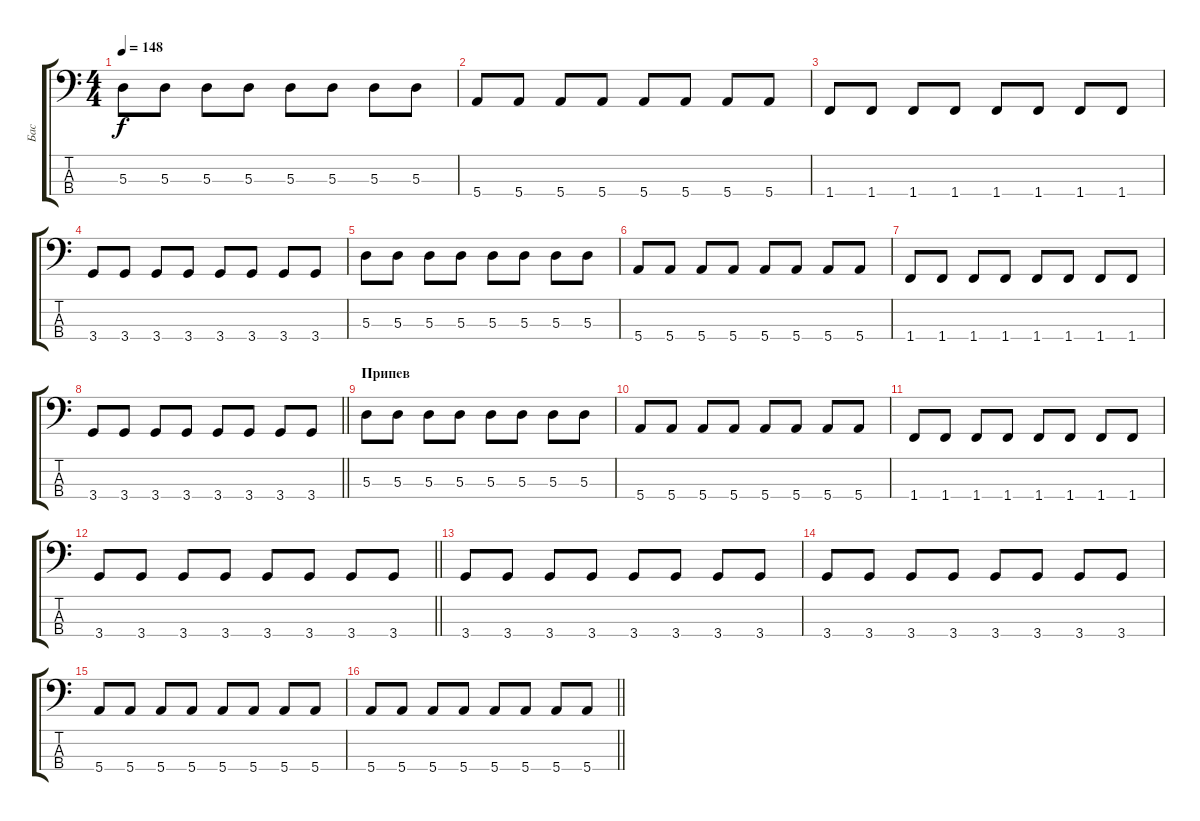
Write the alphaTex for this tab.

\track ("Бас" "Бас") {instrument electricbassfinger}
\staff {score tabs}
\tuning (G2 D2 A1 E1) {hide}
\ts (4 4)
\tempo 148
\clef f4
\ks c
5.3.8{dy f} 5.3.8 5.3.8 5.3.8 5.3.8 5.3.8 5.3.8 5.3.8 |
5.4.8 5.4.8 5.4.8 5.4.8 5.4.8 5.4.8 5.4.8 5.4.8 |
1.4.8 1.4.8 1.4.8 1.4.8 1.4.8 1.4.8 1.4.8 1.4.8 |
3.4.8 3.4.8 3.4.8 3.4.8 3.4.8 3.4.8 3.4.8 3.4.8 |
5.3.8 5.3.8 5.3.8 5.3.8 5.3.8 5.3.8 5.3.8 5.3.8 |
5.4.8 5.4.8 5.4.8 5.4.8 5.4.8 5.4.8 5.4.8 5.4.8 |
1.4.8 1.4.8 1.4.8 1.4.8 1.4.8 1.4.8 1.4.8 1.4.8 |
\barLineRight lightlight
3.4.8 3.4.8 3.4.8 3.4.8 3.4.8 3.4.8 3.4.8 3.4.8 |
\section ("" "Припев")
5.3.8 5.3.8 5.3.8 5.3.8 5.3.8 5.3.8 5.3.8 5.3.8 |
5.4.8 5.4.8 5.4.8 5.4.8 5.4.8 5.4.8 5.4.8 5.4.8 |
1.4.8 1.4.8 1.4.8 1.4.8 1.4.8 1.4.8 1.4.8 1.4.8 |
\barLineRight lightlight
3.4.8 3.4.8 3.4.8 3.4.8 3.4.8 3.4.8 3.4.8 3.4.8 |
3.4.8 3.4.8 3.4.8 3.4.8 3.4.8 3.4.8 3.4.8 3.4.8 |
3.4.8 3.4.8 3.4.8 3.4.8 3.4.8 3.4.8 3.4.8 3.4.8 |
5.4.8 5.4.8 5.4.8 5.4.8 5.4.8 5.4.8 5.4.8 5.4.8 |
\barLineRight lightlight
5.4.8 5.4.8 5.4.8 5.4.8 5.4.8 5.4.8 5.4.8 5.4.8
